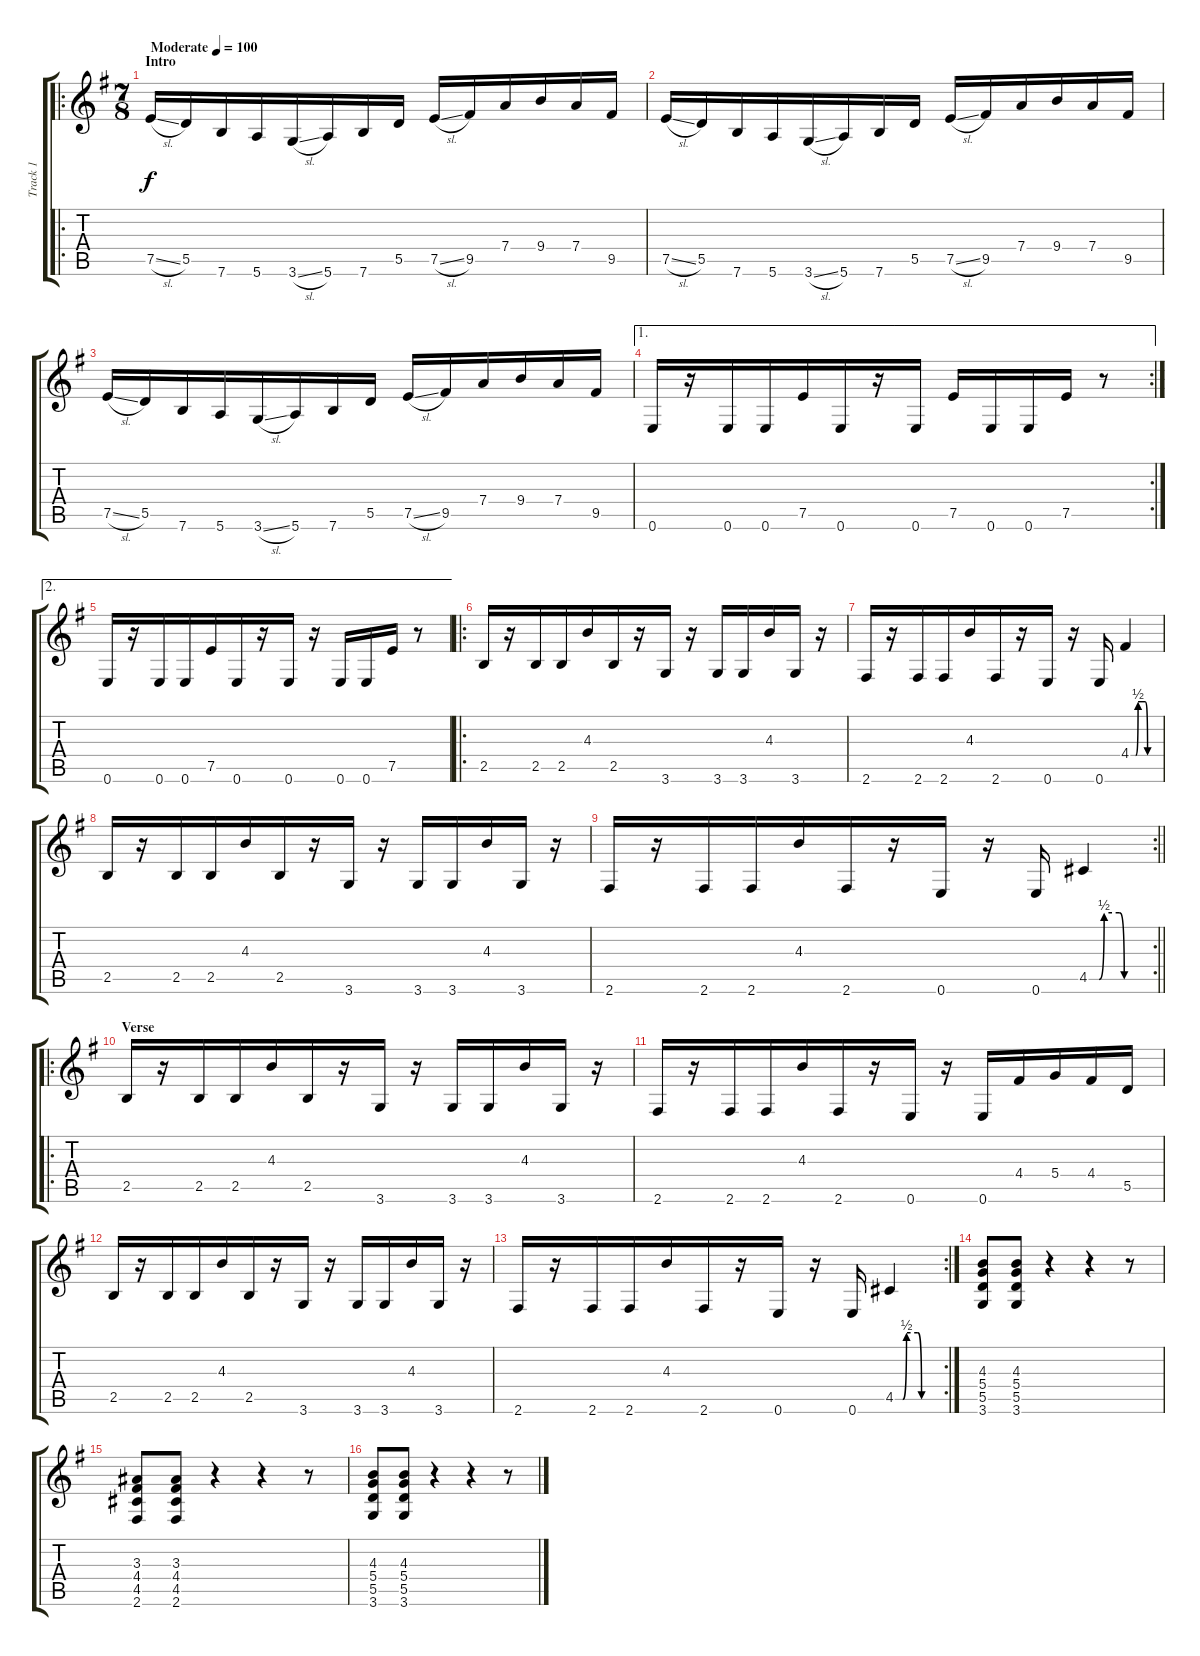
\track ("Track 1" "Track 1") {instrument distortionguitar}
\staff {score tabs}
\tuning (E4 B3 G3 D3 A2 E2) {hide}
\ro
\ts (7 8)
\section ("" "Intro")
\tempo (100 "Moderate")
\clef g2
\ks eminor
7.5{sl}.16{dy f instrument distortionguitar} 5.5.16 7.6.16 5.6.16 3.6{sl}.16 5.6.16 7.6.16 5.5.16 7.5{sl}.16 9.5.16 7.4.16 9.4.16 7.4.16 9.5.16 |
7.5{sl}.16 5.5.16 7.6.16 5.6.16 3.6{sl}.16 5.6.16 7.6.16 5.5.16 7.5{sl}.16 9.5.16 7.4.16 9.4.16 7.4.16 9.5.16 |
7.5{sl}.16 5.5.16 7.6.16 5.6.16 3.6{sl}.16 5.6.16 7.6.16 5.5.16 7.5{sl}.16 9.5.16 7.4.16 9.4.16 7.4.16 9.5.16 |
\ae 1
\rc 2
0.6.16 r.16 0.6.16 0.6.16 7.5.16 0.6.16 r.16 0.6.16 7.5.16 0.6.16 0.6.16 7.5.16 r.8 |
\ae 2
0.6.16 r.16 0.6.16 0.6.16 7.5.16 0.6.16 r.16 0.6.16 r.16 0.6.16 0.6.16 7.5.16 r.8 |
\ro
2.5.16 r.16 2.5.16 2.5.16 4.3.16 2.5.16 r.16 3.6.16 r.16 3.6.16 3.6.16 4.3.16 3.6.16 r.16 |
2.6.16 r.16 2.6.16 2.6.16 4.3.16 2.6.16 r.16 0.6.16 r.16 0.6.16 4.4{be (custom 0 0 10 0 15 2 30 2 35 0 60 0)}.4 |
2.5.16 r.16 2.5.16 2.5.16 4.3.16 2.5.16 r.16 3.6.16 r.16 3.6.16 3.6.16 4.3.16 3.6.16 r.16 |
\rc 2
\barLineRight lightlight
2.6.16 r.16 2.6.16 2.6.16 4.3.16 2.6.16 r.16 0.6.16 r.16 0.6.16 4.5{be (custom 0 0 10 0 15 2 30 2 35 0 60 0)}.4 |
\ro
\section ("" "Verse")
2.5.16 r.16 2.5.16 2.5.16 4.3.16 2.5.16 r.16 3.6.16 r.16 3.6.16 3.6.16 4.3.16 3.6.16 r.16 |
2.6.16 r.16 2.6.16 2.6.16 4.3.16 2.6.16 r.16 0.6.16 r.16 0.6.16 4.4.16 5.4.16 4.4.16 5.5.16 |
2.5.16 r.16 2.5.16 2.5.16 4.3.16 2.5.16 r.16 3.6.16 r.16 3.6.16 3.6.16 4.3.16 3.6.16 r.16 |
\rc 2
2.6.16 r.16 2.6.16 2.6.16 4.3.16 2.6.16 r.16 0.6.16 r.16 0.6.16 4.5{be (custom 0 0 10 0 15 2 30 2 35 0 60 0)}.4 |
(4.3 5.4 5.5 3.6).8 (4.3 5.4 5.5 3.6).8 r.4 r.4 r.8 |
(3.3 4.4 4.5 2.6).8 (3.3 4.4 4.5 2.6).8 r.4 r.4 r.8 |
(4.3 5.4 5.5 3.6).8 (4.3 5.4 5.5 3.6).8 r.4 r.4 r.8
